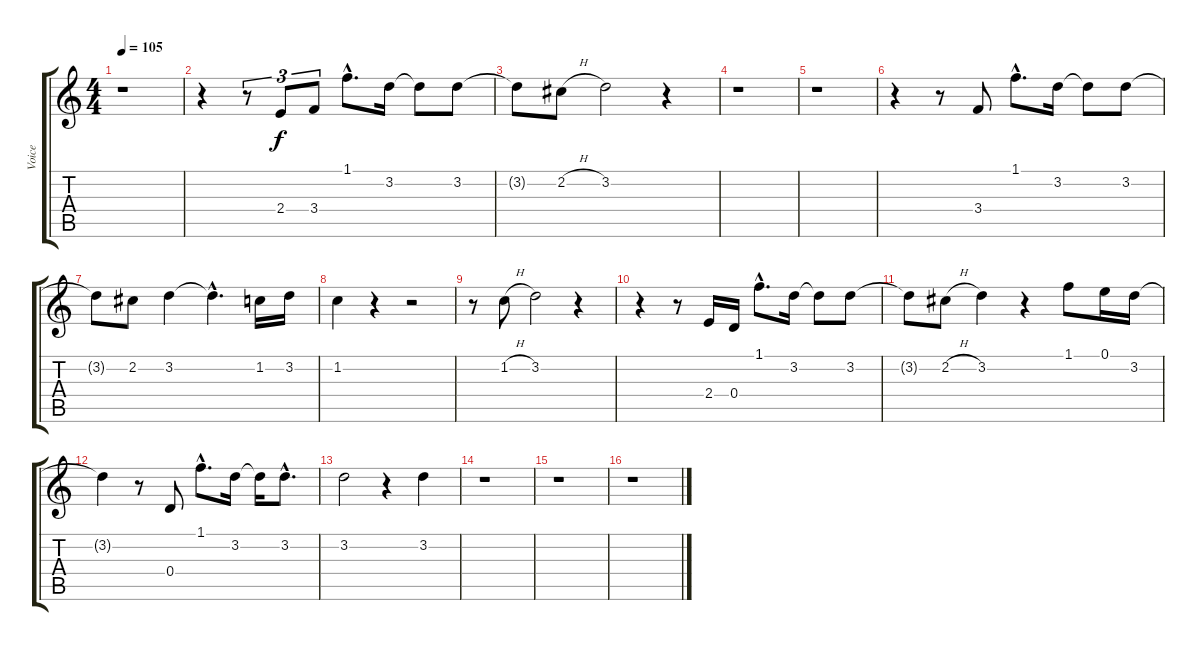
\track ("Voice" "Voice") {instrument choiraahs}
\staff {score tabs}
\tuning (E5 B4 G4 D4 A3 E3) {hide}
\ts (4 4)
\tempo 105
\clef g2
\ks c
r.1{dy f} |
r.4 r.8{tu (3 2)} 2.4.8{tu (3 2)} 3.4.8{tu (3 2)} 1.1{hac}.8{d} 3.2.16 3.2{t}.8 3.2.8 |
3.2{t}.8 2.2{h}.8 3.2.2 r.4 |
r.1 |
r.1 |
r.4 r.8 3.4.8 1.1{hac}.8{d} 3.2.16 3.2{t}.8 3.2.8 |
3.2{t}.8 2.2.8 3.2.4 3.2{hac t}.4{d} 1.2.16 3.2.16 |
1.2.4 r.4 r.2 |
r.8 1.2{h}.8 3.2.2 r.4 |
r.4 r.8 2.4.16 0.4.16 1.1{hac}.8{d} 3.2.16 3.2{t}.8 3.2.8 |
3.2{t}.8 2.2{h}.8 3.2.4 r.4 1.1.8 0.1.16 3.2.16 |
3.2{t}.4 r.8 0.4.8 1.1{hac}.8{d} 3.2.16 3.2{t}.16 3.2{hac}.8{d} |
3.2.2 r.4 3.2.4 |
r.1 |
r.1 |
r.1
